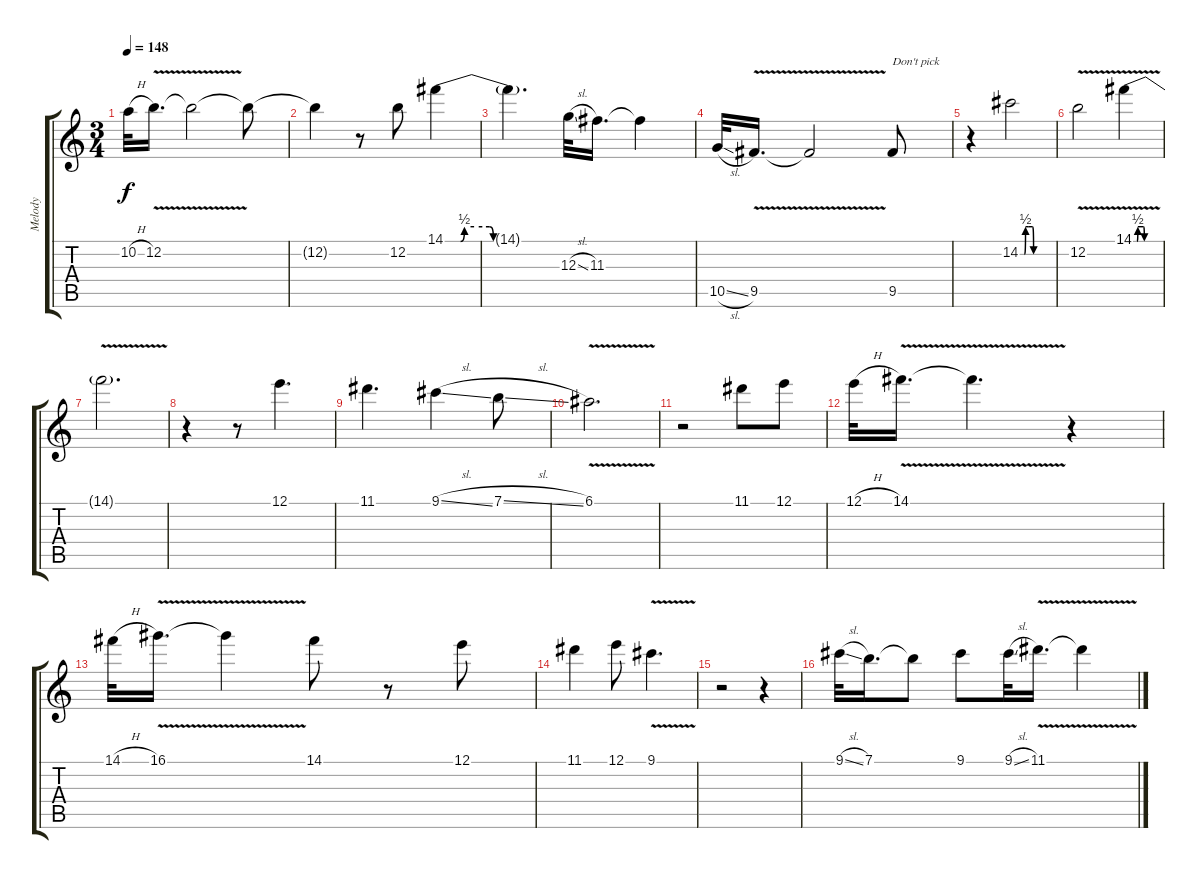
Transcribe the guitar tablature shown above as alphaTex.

\track ("Melody" "Melody") {instrument overdrivenguitar}
\staff {score tabs}
\tuning (E4 B3 G3 D3 A2 E2) {hide}
\ts (3 4)
\tempo 148
\clef g2
\ks c
10.2{h}.32{dy f} 12.2{v}.16{d} 12.2{t}.2 12.2{t}.8 |
12.2{t}.4 r.8 12.2.8 14.1{be (custom 0 0 8 0 10 2 15 2 23 2 25 0 35 0 45 0 60 0)}.4 |
14.1{t}.4{d} 12.3{sl}.32 11.3.16{d} 11.3{t}.4 |
10.5{sl}.32 9.5{v}.16{d} 9.5{t}.2 9.5.8{txt "Don't pick"} |
r.4 14.2{be (custom 0 0 8 0 10 2 15 2 23 2 25 0 45 0 60 0)}.2 |
12.2{v}.2 14.1{be (custom 0 0 8 0 10 2 15 2 23 2 25 0 45 0 60 0) v}.4 |
14.1{t}.2{d} |
r.4 r.8 12.1.4{d} |
11.1.4{d} 9.1{sl}.4 7.1{sl}.8 |
6.1{v}.2{d} |
r.2 11.1.8 12.1.8 |
12.1{h}.32 14.1{v}.16{d} 14.1{t}.4{d} r.4 |
14.1{h}.32 16.1{v}.16{d} 16.1{t}.4 14.1.8 r.8 12.1.8 |
11.1.4 12.1.8 9.1{v}.4{d} |
r.2 r.4 |
9.1{sl}.32 7.1.16{d} 7.1{t}.8 9.1.8 9.1{sl}.32 11.1{v}.16{d} 11.1{t}.4
